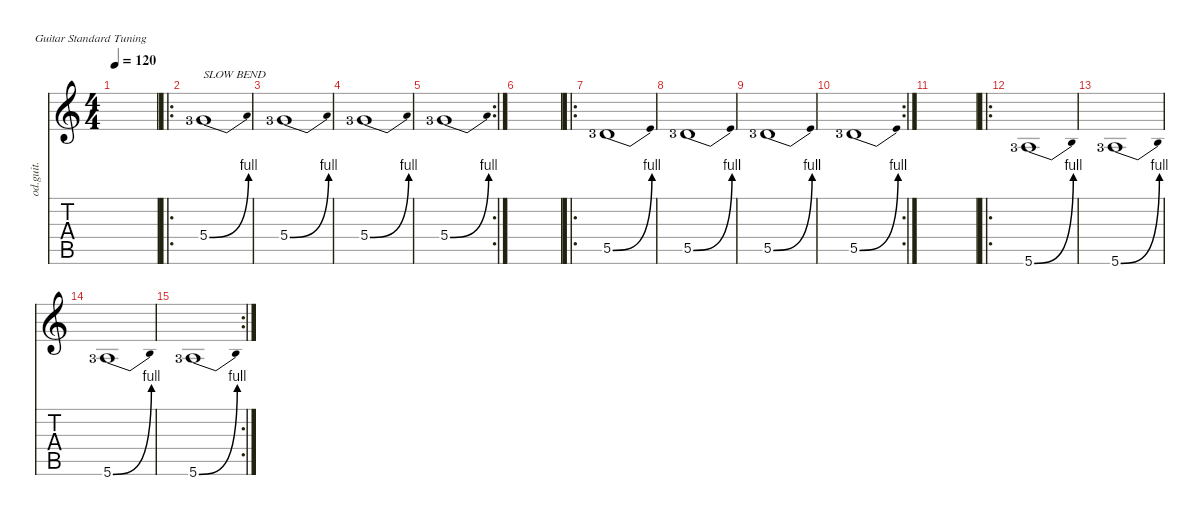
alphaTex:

\defaultSystemsLayout 4
\hideDynamics
\bracketExtendMode nobrackets
\track ("Overdriven Guitar" "od.guit.") {instrument overdrivenguitar}
\staff {score tabs}
\tuning (E4 B3 G3 D3 A2 E2)
\ts (4 4)
\tempo 120
\clef g2
\ks c
|
\ro
5.4{be (bend 0 0 43.199999999999996 4) lf 4}.1{txt "SLOW BEND" beam Up} |
5.4{be (bend 0 0 43.199999999999996 4) lf 4}.1{beam Up} |
5.4{be (bend 0 0 43.199999999999996 4) lf 4}.1{beam Up} |
\rc 2
5.4{be (bend 0 0 43.199999999999996 4) lf 4}.1{beam Up} |
|
\ro
5.5{be (bend 0 0 43.199999999999996 4) lf 4}.1{beam Up} |
5.5{be (bend 0 0 43.199999999999996 4) lf 4}.1{beam Up} |
5.5{be (bend 0 0 43.199999999999996 4) lf 4}.1{beam Up} |
\rc 2
5.5{be (bend 0 0 43.199999999999996 4) lf 4}.1{beam Up} |
|
\ro
5.6{be (bend 0 0 43.199999999999996 4) lf 4}.1{beam Up} |
5.6{be (bend 0 0 43.199999999999996 4) lf 4}.1{beam Up} |
5.6{be (bend 0 0 43.199999999999996 4) lf 4}.1{beam Up} |
\rc 2
5.6{be (bend 0 0 43.199999999999996 4) lf 4}.1{beam Up}
